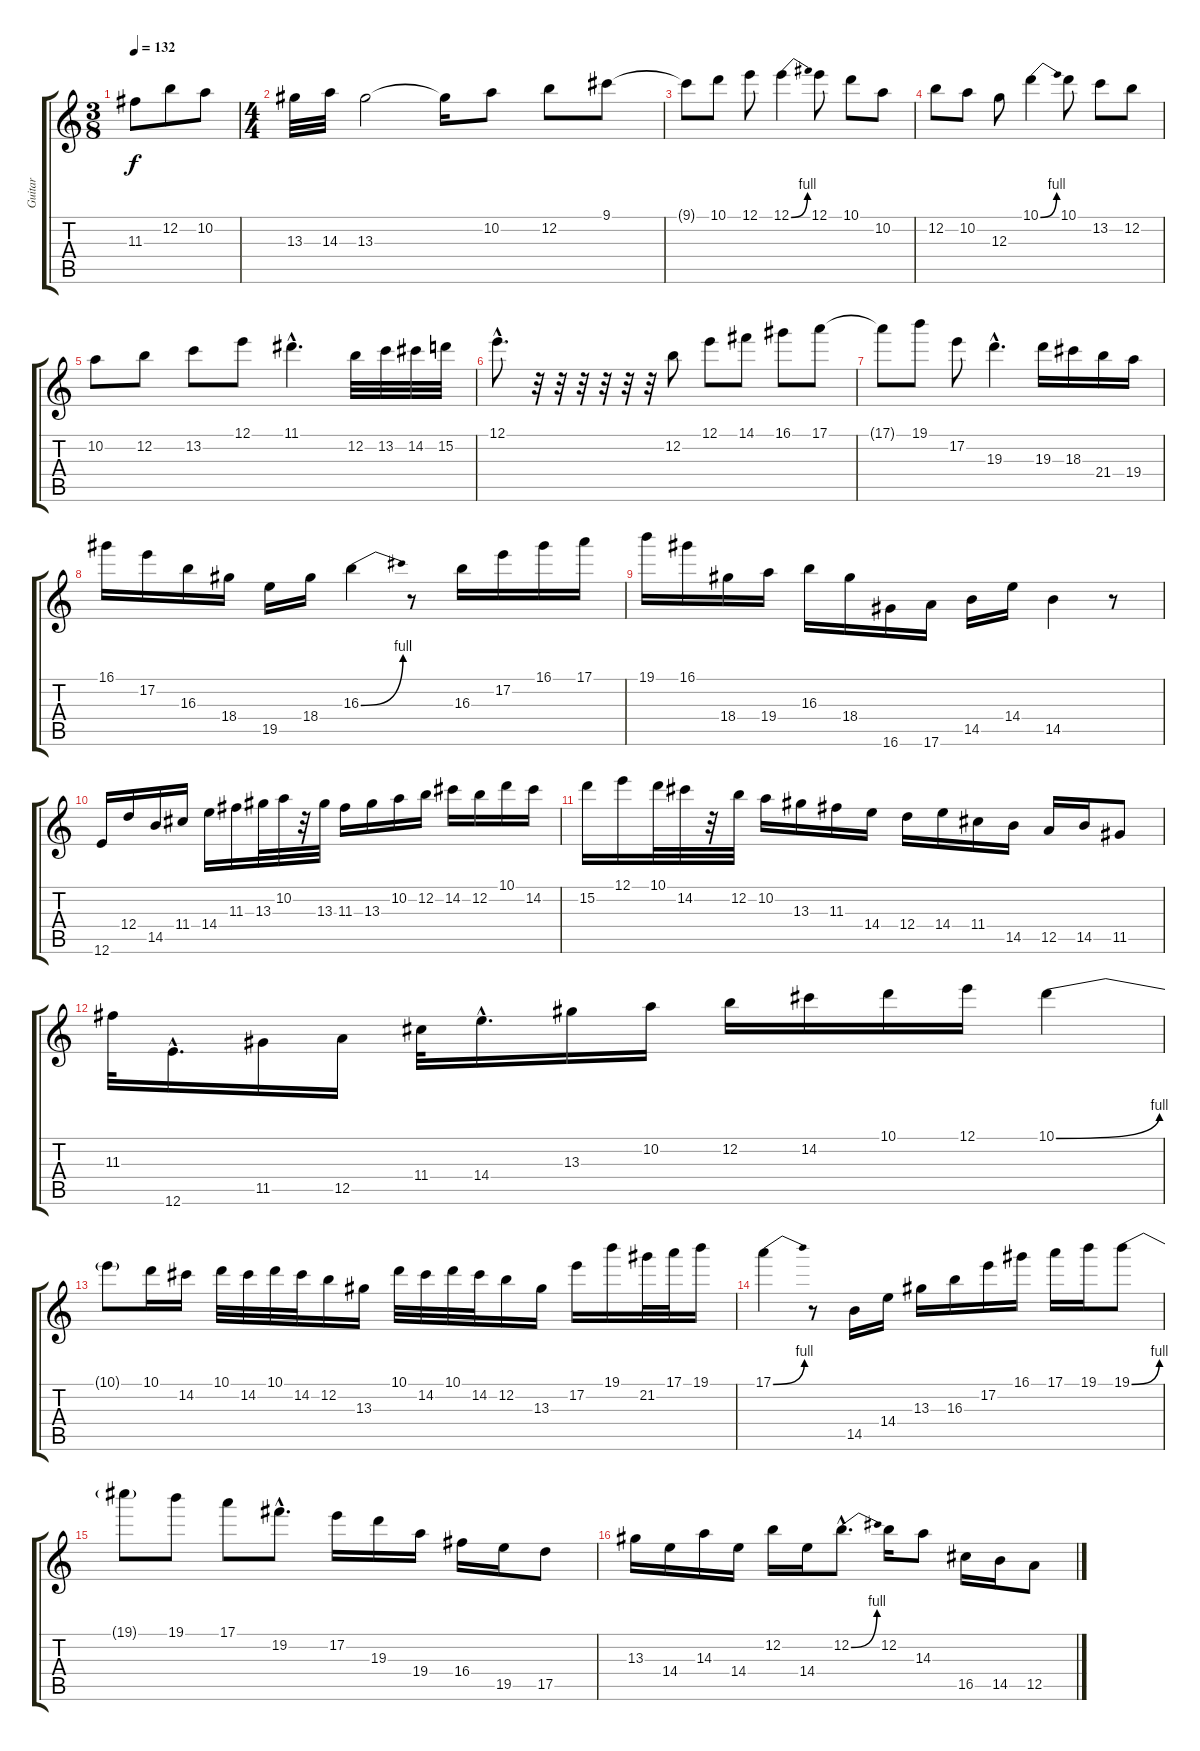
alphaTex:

\track ("Guitar" "Guitar") {instrument distortionguitar}
\staff {score tabs}
\tuning (E4 B3 G3 D3 A2 E2) {hide}
\ts (3 8)
\tempo 132
\clef g2
\ks c
11.3.8{dy f} 12.2.8 10.2.8 |
\ts (4 4)
13.3.32 14.3.32 13.3.2 13.3{t}.16 10.2.8 12.2.8 9.1.8 |
9.1{t}.8 10.1.8 12.1.8 12.1{be (bend 0 0 60 4)}.4 12.1.8 10.1.8 10.2.8 |
12.2.8 10.2.8 12.3.8 10.1{be (bend 0 0 60 4)}.4 10.1.8 13.2.8 12.2.8 |
10.2.8 12.2.8 13.2.8 12.1.8 11.1{hac}.4{d} 12.2.32 13.2.32 14.2.32 15.2.32 |
12.1{hac}.8{d} r.32 r.32 r.32 r.32 r.32 r.32 12.2.8 12.1.8 14.1.8 16.1.8 17.1.8 |
17.1{t}.8 19.1.8 17.2.8 19.3{hac}.4{d} 19.3.16 18.3.16 21.4.16 19.4.16 |
16.1.16 17.2.16 16.3.16 18.4.16 19.5.16 18.4.16 16.3{be (bend 0 0 60 4)}.4 r.8 16.3.16 17.2.16 16.1.16 17.1.16 |
19.1.16 16.1.16 18.4.16 19.4.16 16.3.16 18.4.16 16.6.16 17.6.16 14.5.16 14.4.16 14.5.4 r.8 |
12.6.16 12.4.16 14.5.16 11.4.16 14.4.16 11.3.16 13.3.32 10.2.32 r.32 13.3.32 11.3.16 13.3.16 10.2.16 12.2.16 14.2.16 12.2.16 10.1.16 14.2.16 |
15.2.16 12.1.16 10.1.32 14.2.32 r.32 12.2.32 10.2.16 13.3.16 11.3.16 14.4.16 12.4.16 14.4.16 11.4.16 14.5.16 12.5.16 14.5.16 11.5.8 |
11.3.32 12.6{hac}.16{d} 11.5.16 12.5.16 11.4.32 14.4{hac}.16{d} 13.3.16 10.2.16 12.2.16 14.2.16 10.1.16 12.1.16 10.1{be (bend 0 0 60 4)}.4 |
10.1{t}.8 10.1.16 14.2.16 10.1.32 14.2.32 10.1.32 14.2.32 12.2.16 13.3.16 10.1.32 14.2.32 10.1.32 14.2.32 12.2.16 13.3.16 17.2.16 19.1.16 21.2.32 17.1.32 19.1.16 |
17.1{be (bend 0 0 60 4)}.4 r.8 14.5.16 14.4.16 13.3.16 16.3.16 17.2.16 16.1.16 17.1.16 19.1.16 19.1{be (bend 0 0 60 4)}.8 |
19.1{t}.8 19.1.8 17.1.8 19.2{hac}.8{d} 17.2.16 19.3.16 19.4.16 16.4.16 19.5.16 17.5.8 |
13.3.16 14.4.16 14.3.16 14.4.16 12.2.16 14.4.16 12.2{be (bend 0 0 60 4) hac}.8{d} 12.2.16 14.3.8 16.5.16 14.5.16 12.5.8
